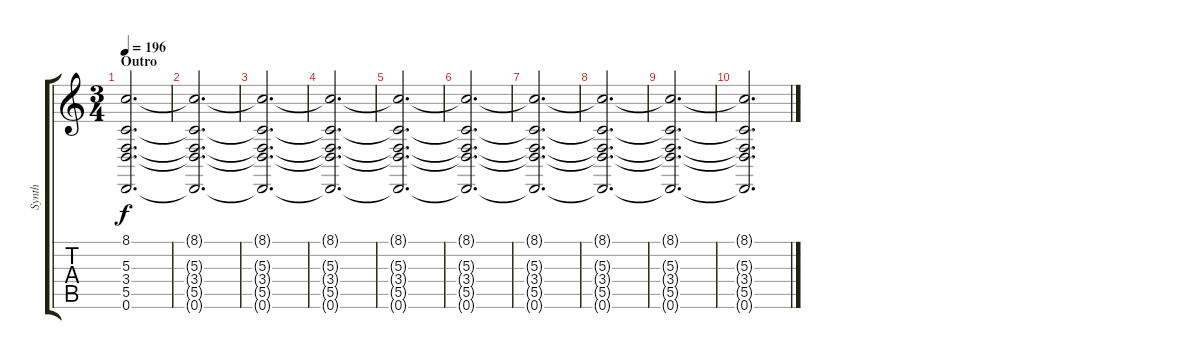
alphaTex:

\track ("Synth" "Synth") {instrument pad8sweep}
\staff {score tabs}
\tuning (E4 B3 G3 D3 A2 D2) {hide}
\ts (3 4)
\section ("" "Outro")
\tempo 196
\clef g2
\ks c
(8.1 5.3 3.4 5.5 0.6).2{d dy f} |
(8.1{t} 5.3{t} 3.4{t} 5.5{t} 0.6{t}).2{d} |
(8.1{t} 5.3{t} 3.4{t} 5.5{t} 0.6{t}).2{d} |
(8.1{t} 5.3{t} 3.4{t} 5.5{t} 0.6{t}).2{d} |
(8.1{t} 5.3{t} 3.4{t} 5.5{t} 0.6{t}).2{d} |
(8.1{t} 5.3{t} 3.4{t} 5.5{t} 0.6{t}).2{d} |
(8.1{t} 5.3{t} 3.4{t} 5.5{t} 0.6{t}).2{d} |
(8.1{t} 5.3{t} 3.4{t} 5.5{t} 0.6{t}).2{d} |
(8.1{t} 5.3{t} 3.4{t} 5.5{t} 0.6{t}).2{d} |
(8.1{t} 5.3{t} 3.4{t} 5.5{t} 0.6{t}).2{d}
